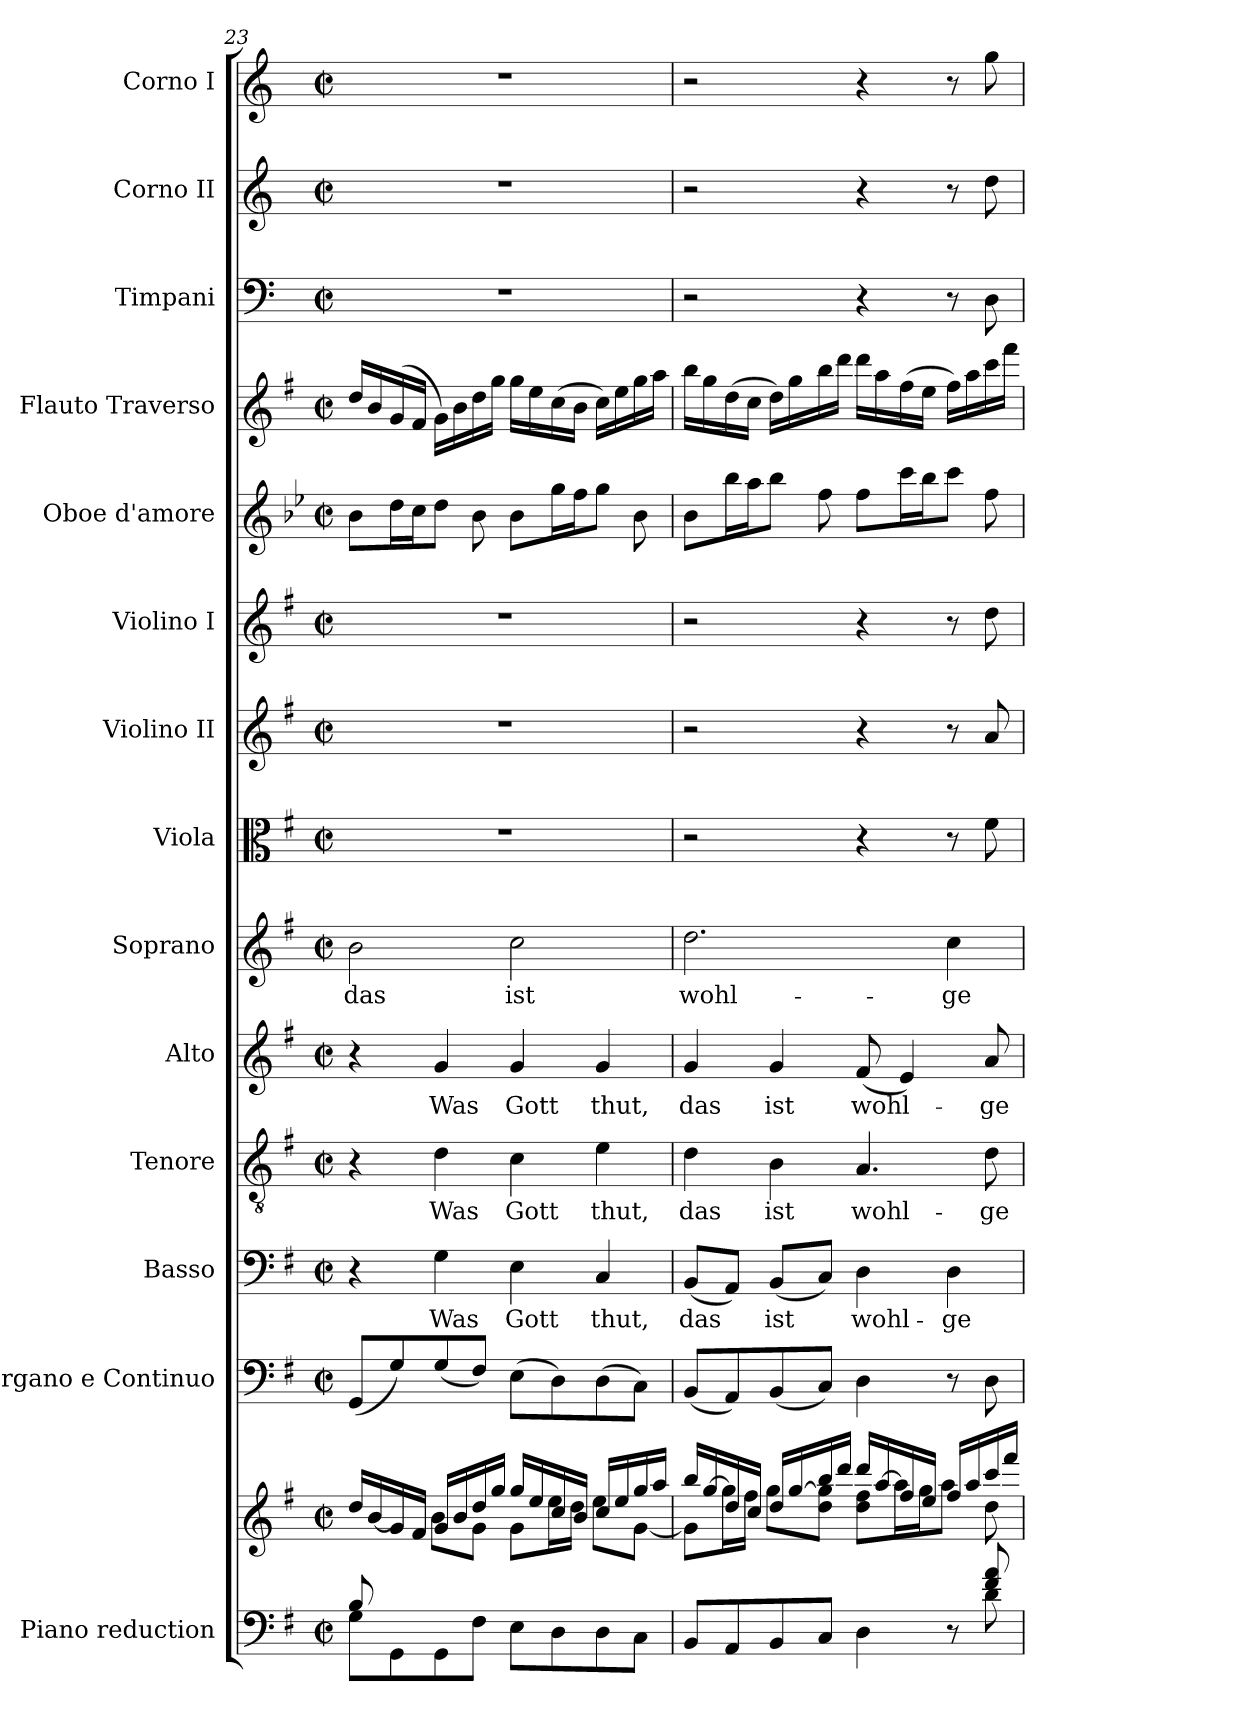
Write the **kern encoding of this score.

**kern	**kern	**kern	**kern	**text	**kern	**text	**kern	**text	**kern	**text	**kern	**kern	**kern	**kern	**kern	**kern	**kern	**kern
*part14	*part14	*part13	*part12	*part12	*part11	*part11	*part10	*part10	*part9	*part9	*part8	*part7	*part6	*part5	*part4	*part3	*part2	*part1
*staff15	*staff14	*staff13	*staff12	*staff12	*staff11	*staff11	*staff10	*staff10	*staff9	*staff9	*staff8	*staff7	*staff6	*staff5	*staff4	*staff3	*staff2	*staff1
*I"Piano reduction	*	*I"Organo e Continuo	*I"Basso	*	*I"Tenore	*	*I"Alto	*	*I"Soprano	*	*I"Viola	*I"Violino II	*I"Violino I	*I"Oboe d'amore	*I"Flauto Traverso	*I"Timpani	*I"Corno II	*I"Corno I
*I'Pno	*	*	*	*	*	*	*	*	*	*	*	*	*	*I'Ob	*I'Fl	*I'Timp	*	*
*clefF4	*clefG2	*clefF4	*clefF4	*	*clefGv2	*	*clefG2	*	*clefG2	*	*clefC3	*clefG2	*clefG2	*clefG2	*clefG2	*clefF4	*clefG2	*clefG2
*	*	*	*	*	*	*	*	*	*	*	*	*	*	*ITrd2c3	*	*	*ITrd3c5	*ITrd3c5
*k[f#]	*k[f#]	*k[f#]	*k[f#]	*	*k[f#]	*	*k[f#]	*	*k[f#]	*	*k[f#]	*k[f#]	*k[f#]	*k[f#]	*k[f#]	*k[]	*k[f#]	*k[f#]
*M2/2	*M2/2	*M2/2	*M2/2	*	*M2/2	*	*M2/2	*	*M2/2	*	*M2/2	*M2/2	*M2/2	*M2/2	*M2/2	*M2/2	*M2/2	*M2/2
*met(c|)	*met(c|)	*met(c|)	*met(c|)	*	*met(c|)	*	*met(c|)	*	*met(c|)	*	*met(c|)	*met(c|)	*met(c|)	*met(c|)	*met(c|)	*met(c|)	*met(c|)	*met(c|)
=23	=23	=23	=23	=23	=23	=23	=23	=23	=23	=23	=23	=23	=23	=23	=23	=23	=23	=23
*^	*^	*	*	*	*	*	*	*	*	*	*	*	*	*	*	*	*	*
!	!	!	!	!	!	!	!	!	!	!	!	!LO:LY:b	!	!	!	!	!	!	!	!
8B/L	8G\L	16dd/LL	8ryy	(8GG/L	4r	.	4r	.	4r	.	2b\	das	1r	1r	1r	8g\L	16dd/LL	1r	1r	1r
.	.	[<16b/	.	.	.	.	.	.	.	.	.	.	.	.	.	.	16b/	.	.	.
2..ryy	8GG\	16g/	16b\L]	8G/)	.	.	.	.	.	.	.	.	.	.	.	16b\L	(16g/	.	.	.
.	.	16f#/JJ	16a\JJ	.	.	.	.	.	.	.	.	.	.	.	.	16a\J	16f#/JJ	.	.	.
!	!	!	!	!	!	!LO:LY:b	!	!LO:LY:b	!	!LO:LY:b	!	!	!	!	!	!	!	!	!	!
.	8GG\	16g/LL	8b\L	(8G/	4G\	Was	4d\	Was	4g/	Was	.	.	.	.	.	8b\J	16g\LL)	.	.	.
.	.	16b/	.	.	.	.	.	.	.	.	.	.	.	.	.	.	16b\	.	.	.
.	8F#\J	16dd/	8g\J	8F#/J)	.	.	.	.	.	.	.	.	.	.	.	8g\	16dd\	.	.	.
.	.	16gg/JJ	.	.	.	.	.	.	.	.	.	.	.	.	.	.	16gg\JJ	.	.	.
!	!	!	!	!	!	!LO:LY:b	!	!LO:LY:b	!	!LO:LY:b	!	!LO:LY:b	!	!	!	!	!	!	!	!
.	8E\L	16gg/LL	8g\L	(8E\L	4E\	Gott	4c\	Gott	4g/	Gott	2cc\	ist	.	.	.	8g\L	16gg\LL	.	.	.
.	.	16ee/	.	.	.	.	.	.	.	.	.	.	.	.	.	.	16ee\	.	.	.
.	8D\	16cc/	16ee\L	8D\)	.	.	.	.	.	.	.	.	.	.	.	16ee\L	(16cc\	.	.	.
.	.	16b/JJ	16dd\JJ	.	.	.	.	.	.	.	.	.	.	.	.	16dd\J	16b\JJ	.	.	.
!	!	!	!	!	!	!LO:LY:b	!	!LO:LY:b	!	!LO:LY:b	!	!	!	!	!	!	!	!	!	!
.	8D\	16cc/LL	8ee\L	(8D\	4C/	thut,	4e\	thut,	4g/	thut,	.	.	.	.	.	8ee\J	16cc\LL)	.	.	.
.	.	16ee/	.	.	.	.	.	.	.	.	.	.	.	.	.	.	16ee\	.	.	.
.	8C\J	16gg/	[8g\J	8C\J)	.	.	.	.	.	.	.	.	.	.	.	8g\	16gg\	.	.	.
.	.	16aa/JJ	.	.	.	.	.	.	.	.	.	.	.	.	.	.	16aa\JJ	.	.	.
!!LO:PB:g=z
=24	=24	=24	=24	=24	=24	=24	=24	=24	=24	=24	=24	=24	=24	=24	=24	=24	=24	=24	=24	=24
!	!	!	!	!	!	!LO:LY:b	!	!LO:LY:b	!	!LO:LY:b	!	!LO:LY:b	!	!	!	!	!	!	!	!
8BB/L	2ryy	16bb/LL	8g\L]	(8BB/L	(8BB/L	das	4d\	das	4g/	das	2.dd\	wohl-	2r	2r	2r	8g\L	16bb\LL	2r	2r	2r
.	.	[16gg/	.	.	.	.	.	.	.	.	.	.	.	.	.	.	16gg\	.	.	.
8AA/	.	16dd/	16gg\L]	8AA/)	8AA/J)	.	.	.	.	.	.	.	.	.	.	16gg\L	(16dd\	.	.	.
.	.	16cc/JJ	16ff#\JJ	.	.	.	.	.	.	.	.	.	.	.	.	16ff#\J	16cc\JJ	.	.	.
!	!	!	!	!	!	!LO:LY:b	!	!LO:LY:b	!	!LO:LY:b	!	!	!	!	!	!	!	!	!	!
8BB/	.	16dd/LL	8gg\L	(8BB/	(8BB/L	ist	4B\	ist	4g/	ist	.	.	.	.	.	8gg\J	16dd\LL)	.	.	.
.	.	[<16gg/	.	.	.	.	.	.	.	.	.	.	.	.	.	.	16gg\	.	.	.
8C/J	.	16bb/	8dd\ 8gg\]J	8C/J)	8C/J)	.	.	.	.	.	.	.	.	.	.	8dd\	16bb\	.	.	.
.	.	16ddd/JJ	.	.	.	.	.	.	.	.	.	.	.	.	.	.	16ddd\JJ	.	.	.
!	!	!	!	!	!	!LO:LY:b	!	!LO:LY:b	!	!LO:LY:b	!	!	!	!	!	!	!	!	!	!
4ryy	4D\	16ddd/LL	8dd\ 8ff#\L	4D\	4D\	wohl-	4.A/	wohl-	(8f#/	wohl-	.	.	4r	4r	4r	8dd\L	16ddd\LL	4r	4r	4r
.	.	[16aa/	.	.	.	.	.	.	.	.	.	.	.	.	.	.	16aa\	.	.	.
.	.	16ff#/	16aa\L]	.	.	.	.	.	4e/)	.	.	.	.	.	.	16aa\L	(16ff#\	.	.	.
.	.	16ee/JJ	16gg\J	.	.	.	.	.	.	.	.	.	.	.	.	16gg\J	16ee\JJ	.	.	.
!	!	!	!	!	!	!LO:LY:b	!	!	!	!	!	!LO:LY:b	!	!	!	!	!	!	!	!
8r	8ryy	16ff#/LL	8aa\J	8r	4D\	ge-	.	.	.	.	4cc\	-ge-	8r	8r	8r	8aa\J	16ff#\LL)	8r	8r	8r
.	.	16aa/	.	.	.	.	.	.	.	.	.	.	.	.	.	.	16aa\	.	.	.
!	!	!	!	!	!	!	!	!LO:LY:b	!	!LO:LY:b	!	!	!	!	!	!	!	!	!	!
8f#/ 8a/	8d\	16ccc/	8dd\	8D\	.	.	8d\	-ge-	8a/	ge-	.	.	8f#\	8a/	8dd\	8dd\	16ccc\	8D\	8a\	8dd\
.	.	16fff#/JJ	.	.	.	.	.	.	.	.	.	.	.	.	.	.	16fff#\JJ	.	.	.
*v	*v	*	*	*	*	*	*	*	*	*	*	*	*	*	*	*	*	*	*	*
*	*v	*v	*	*	*	*	*	*	*	*	*	*	*	*	*	*	*	*	*
=	=	=	=	=	=	=	=	=	=	=	=	=	=	=	=	=	=	=
*-	*-	*-	*-	*-	*-	*-	*-	*-	*-	*-	*-	*-	*-	*-	*-	*-	*-	*-
